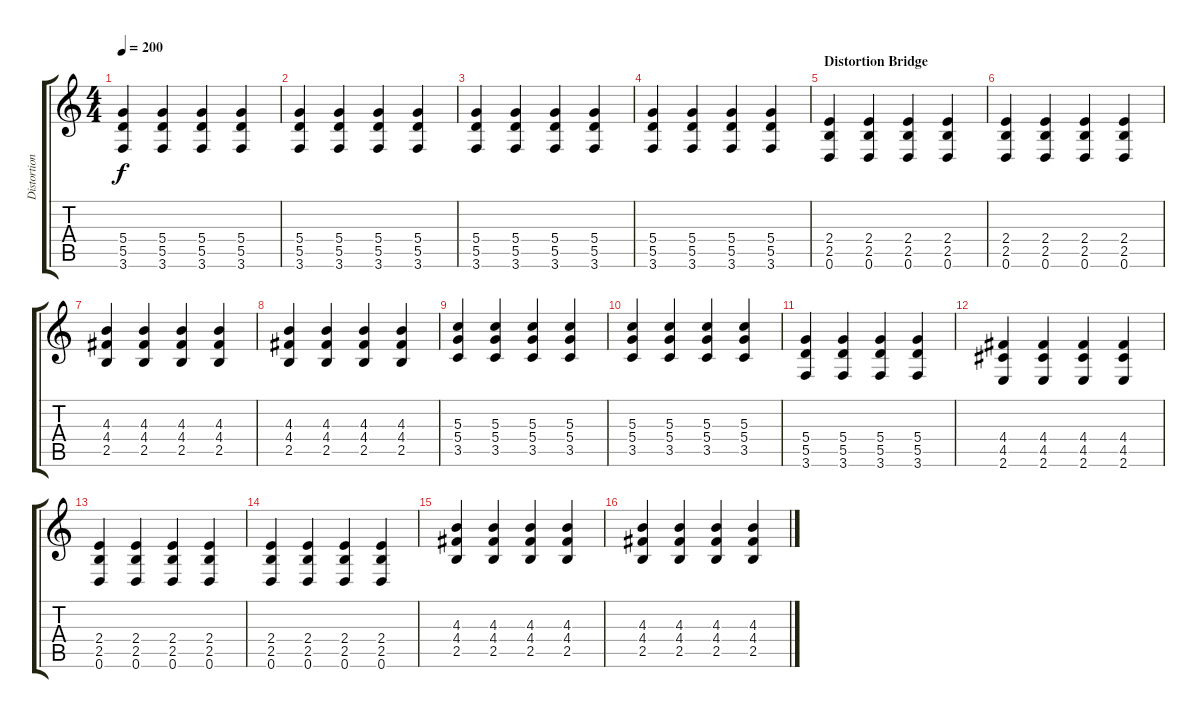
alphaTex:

\track ("Distortion Guitar (Jason)" "Distortion") {instrument distortionguitar}
\staff {score tabs}
\tuning (E4 B3 G3 D3 A2 D2) {hide}
\ts (4 4)
\tempo 200
\clef g2
\ks c
(5.4 5.5 3.6).4{dy f} (5.4 5.5 3.6).4 (5.4 5.5 3.6).4 (5.4 5.5 3.6).4 |
(5.4 5.5 3.6).4 (5.4 5.5 3.6).4 (5.4 5.5 3.6).4 (5.4 5.5 3.6).4 |
(5.4 5.5 3.6).4 (5.4 5.5 3.6).4 (5.4 5.5 3.6).4 (5.4 5.5 3.6).4 |
(5.4 5.5 3.6).4 (5.4 5.5 3.6).4 (5.4 5.5 3.6).4 (5.4 5.5 3.6).4 |
\section ("" "Distortion Bridge")
(2.4 2.5 0.6).4 (2.4 2.5 0.6).4 (2.4 2.5 0.6).4 (2.4 2.5 0.6).4 |
(2.4 2.5 0.6).4 (2.4 2.5 0.6).4 (2.4 2.5 0.6).4 (2.4 2.5 0.6).4 |
(4.3 4.4 2.5).4 (4.3 4.4 2.5).4 (4.3 4.4 2.5).4 (4.3 4.4 2.5).4 |
(4.3 4.4 2.5).4 (4.3 4.4 2.5).4 (4.3 4.4 2.5).4 (4.3 4.4 2.5).4 |
(5.3 5.4 3.5).4 (5.3 5.4 3.5).4 (5.3 5.4 3.5).4 (5.3 5.4 3.5).4 |
(5.3 5.4 3.5).4 (5.3 5.4 3.5).4 (5.3 5.4 3.5).4 (5.3 5.4 3.5).4 |
(5.4 5.5 3.6).4 (5.4 5.5 3.6).4 (5.4 5.5 3.6).4 (5.4 5.5 3.6).4 |
(4.4 4.5 2.6).4 (4.4 4.5 2.6).4 (4.4 4.5 2.6).4 (4.4 4.5 2.6).4 |
(2.4 2.5 0.6).4 (2.4 2.5 0.6).4 (2.4 2.5 0.6).4 (2.4 2.5 0.6).4 |
(2.4 2.5 0.6).4 (2.4 2.5 0.6).4 (2.4 2.5 0.6).4 (2.4 2.5 0.6).4 |
(4.3 4.4 2.5).4 (4.3 4.4 2.5).4 (4.3 4.4 2.5).4 (4.3 4.4 2.5).4 |
(4.3 4.4 2.5).4 (4.3 4.4 2.5).4 (4.3 4.4 2.5).4 (4.3 4.4 2.5).4
